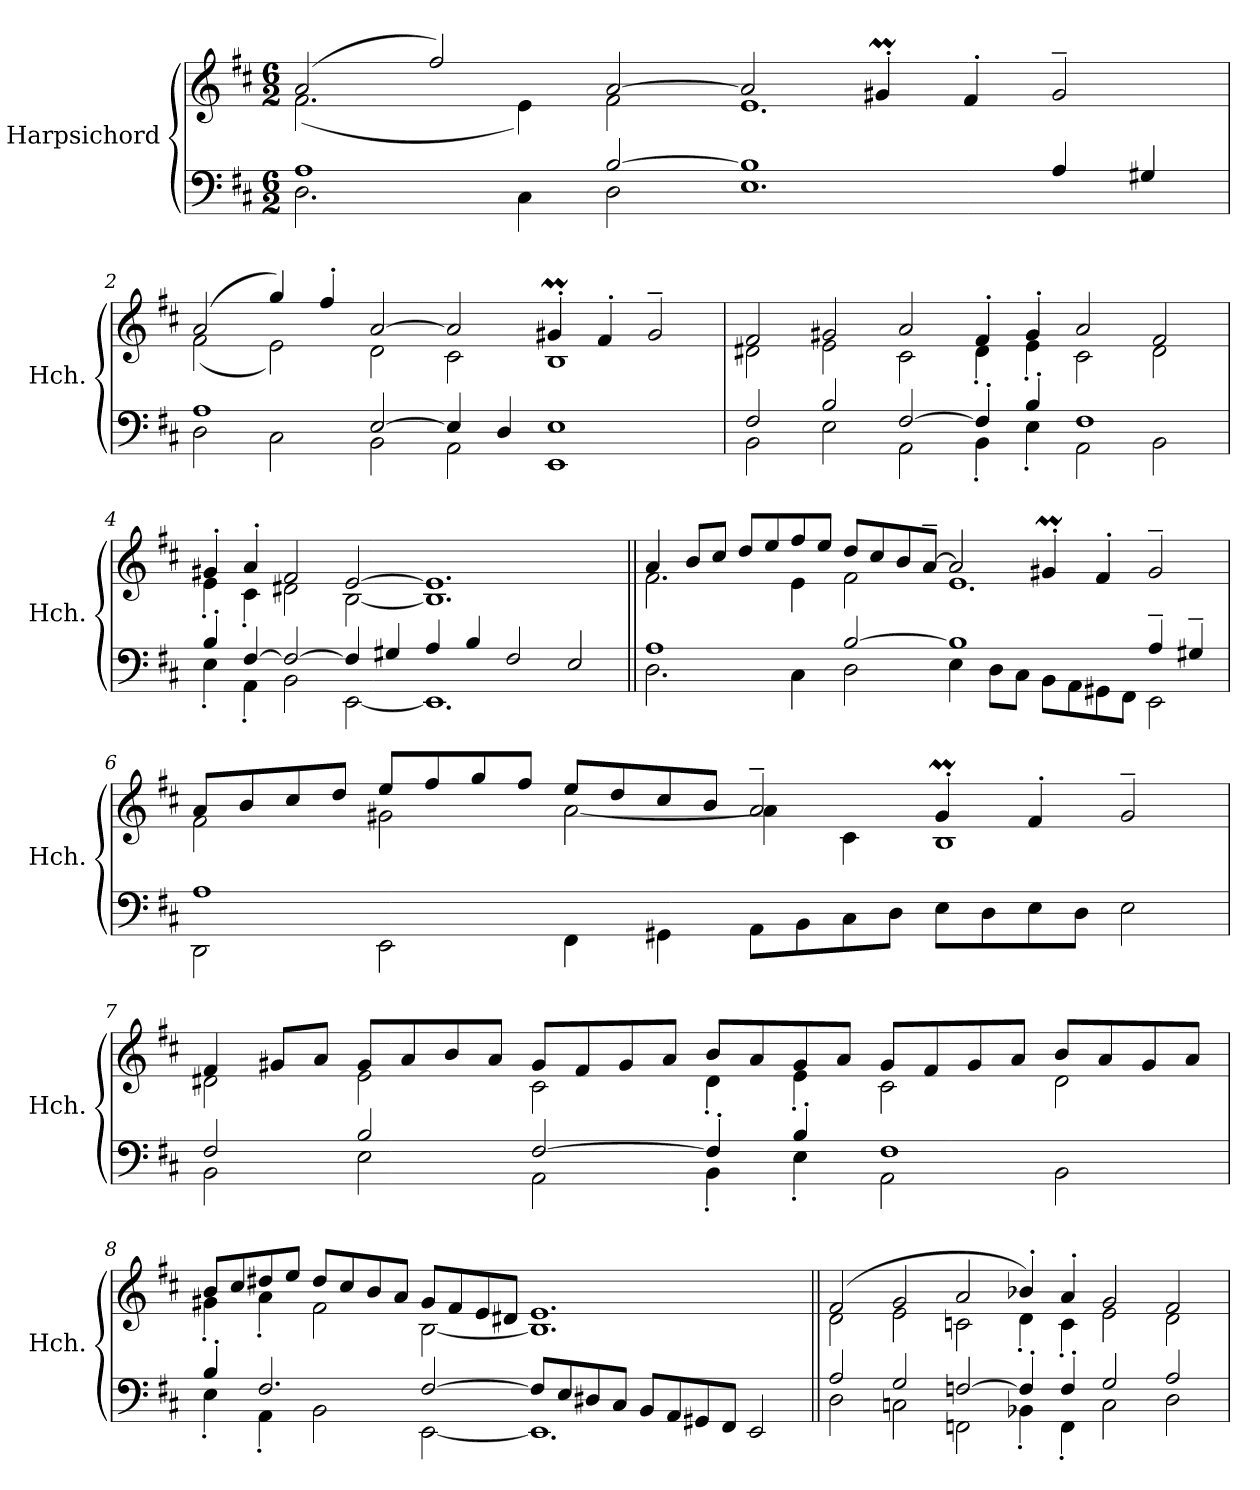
**kern	**kern
*part1	*part1
*staff2	*staff1
*I"Harpsichord	*
*I'Hch.	*
*clefF4	*clefG2
*k[f#c#]	*k[f#c#]
*M6/2	*M6/2
*MM144	*MM144
=1	=1
*^	*^
1A	2.D\	(>2a/	(<2.f#\
.	.	2ff#/)	.
.	4C#\	.	4e\)
[2B/	2D\	[2a/	2f#\
1B]	1.E	2a/]	1.e
.	.	4g#Xm'/	.
.	.	4f#'/	.
4A/	.	2g#~/	.
4G#X/	.	.	.
=2	=2	=2	=2
1A	2D\	(>2a/	(<2f#\
.	2C#\	4gg/)	2e\)
.	.	4ff#'/	.
[2E/	2BB\	[2a/	2d\
4E/]	2AA\	2a/]	2c#\
4D/	.	.	.
1E	1EE	4g#Xm'/	1B
.	.	4f#'/	.
.	.	2g#~/	.
=3	=3	=3	=3
2F#/	2BB\	2f#/	2d#X\
2B/	2E\	2g#X/	2e\
[2F#/	2AA\	2a/	2c#\
4F#'/]	4BB'\	4f#'/	4d#'\
4B'/	4E'\	4g#'/	4e'\
1F#	2AA\	2a/	2c#\
.	2BB\	2f#/	2d#\
!!LO:LB:g=z	!!
=4	=4	=4	=4
4B'/	4E'\	4g#X'/	4e'\
[4F#/	4AA'\	4a'/	4c#'\
2F#/_	2BB\	2f#/	2d#X\
4F#/]	[2EE\	[2e/	[2B\
4G#X/	.	.	.
4A/	1.EE]	1.e]	1.B]
4B/	.	.	.
2F#/	.	.	.
2E/	.	.	.
!!LO:LB:g=z	!!
=5||	=5||	=5||	=5||
1A	2.D\	4a/	2.f#\
.	.	8b/L	.
.	.	8cc#/J	.
.	.	8dd/L	.
.	.	8ee/	.
.	4C#\	8ff#/	4e\
.	.	8ee/J	.
[2B/	2D\	8dd/L	2f#\
.	.	8cc#/	.
.	.	8b/	.
.	.	[8a~/J	.
1B]	4E\	2a/]	1.e
.	8D\L	.	.
.	8C#\J	.	.
.	8BB\L	4g#Xm'/	.
.	8AA\	.	.
.	8GG#X\	4f#'/	.
.	8FF#\J	.	.
4A~/	2EE\	2g#~/	.
4G#X~/	.	.	.
!!LO:LB:g=z	!!
=6	=6	=6	=6
1A	2DD\	8a/L	2f#\
.	.	8b/	.
.	.	8cc#/	.
.	.	8dd/J	.
.	2EE\	8ee/L	2g#X\
.	.	8ff#/	.
.	.	8gg/	.
.	.	8ff#/J	.
1ryy	4FF#\	8ee/L	[2a\
.	.	8dd/	.
.	4GG#X\	8cc#/	.
.	.	8b/J	.
.	8AA\L	2a~/	4a\]
.	8BB\	.	.
.	8C#\	.	4c#\
.	8D\J	.	.
1ryy	8E\L	4g#m'/	1B
.	8D\	.	.
.	8E\	4f#'/	.
.	8D\J	.	.
.	2E\	2g#~/	.
!!LO:LB:g=z	!!
=7	=7	=7	=7
2F#/	2BB\	4f#/	2d#X\
.	.	8g#X/L	.
.	.	8a/J	.
2B/	2E\	8g#/L	2e\
.	.	8a/	.
.	.	8b/	.
.	.	8a/J	.
[2F#/	2AA\	8g#/L	2c#\
.	.	8f#/	.
.	.	8g#/	.
.	.	8a/J	.
4F#'/]	4BB'\	8b/L	4d#'\
.	.	8a/	.
4B'/	4E'\	8g#/	4e'\
.	.	8a/J	.
1F#	2AA\	8g#/L	2c#\
.	.	8f#/	.
.	.	8g#/	.
.	.	8a/J	.
.	2BB\	8b/L	2d#\
.	.	8a/	.
.	.	8g#/	.
.	.	8a/J	.
!!LO:PB:g=z	!!
=8	=8	=8	=8
4B'/	4E'\	8b/L	4g#X'\
.	.	8cc#/	.
2.F#/	4AA'\	8dd#X/	4a'\
.	.	8ee/J	.
.	2BB\	8dd#/L	2f#\
.	.	8cc#/	.
.	.	8b/	.
.	.	8a/J	.
[2F#/	[2EE\	8g#/L	[2B\
.	.	8f#/	.
.	.	8e/	.
.	.	8d#X/J	.
8F#/L]	1.EE]	1.e	1.B]
8E/	.	.	.
8D#X/	.	.	.
8C#/J	.	.	.
8BB/L	.	.	.
8AA/	.	.	.
8GG#X/	.	.	.
8FF#/J	.	.	.
2EE/	.	.	.
!!LO:LB:g=z	!!
=9||	=9||	=9||	=9||
2A/	2D\	(>2f#/	2d\
2G/	2Cn\	2g/	2e\
[2Fn/	2FFn\	2a/	2cn\
4F'/]	4BB-X'\	4b-X'/)	4d'\
4F'/	4FF'\	4a'/	4c'\
2G/	2C\	2g/	2e\
2A/	2D\	2f#/	2d\
*v	*v	*	*
*	*v	*v
=	=
*-	*-
